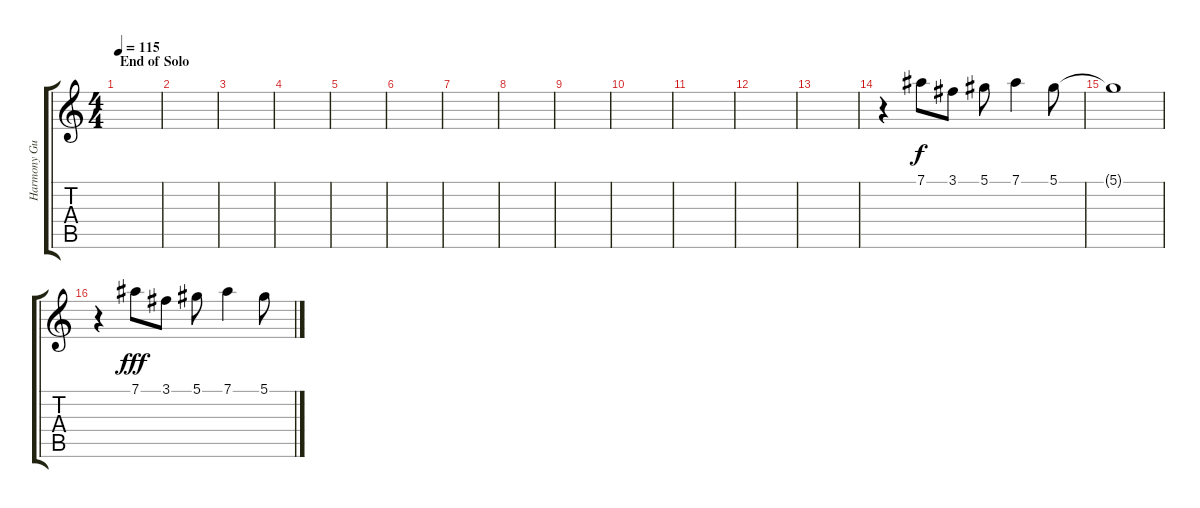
\track ("Harmony Guitar" "Harmony Gu") {instrument distortionguitar}
\staff {score tabs}
\tuning (Eb4 Bb3 Gb3 Db3 Ab2 Db2) {hide}
\ts (4 4)
\section ("" "End of Solo")
\tempo 115
\clef g2
\ks c
|
|
|
|
|
|
|
|
|
|
|
|
|
r.4 7.1.8 3.1.8 5.1.8 7.1.4 5.1.8 |
5.1{t}.1{dy f} |
r.4 7.1.8{dy fff} 3.1.8 5.1.8 7.1.4 5.1.8
